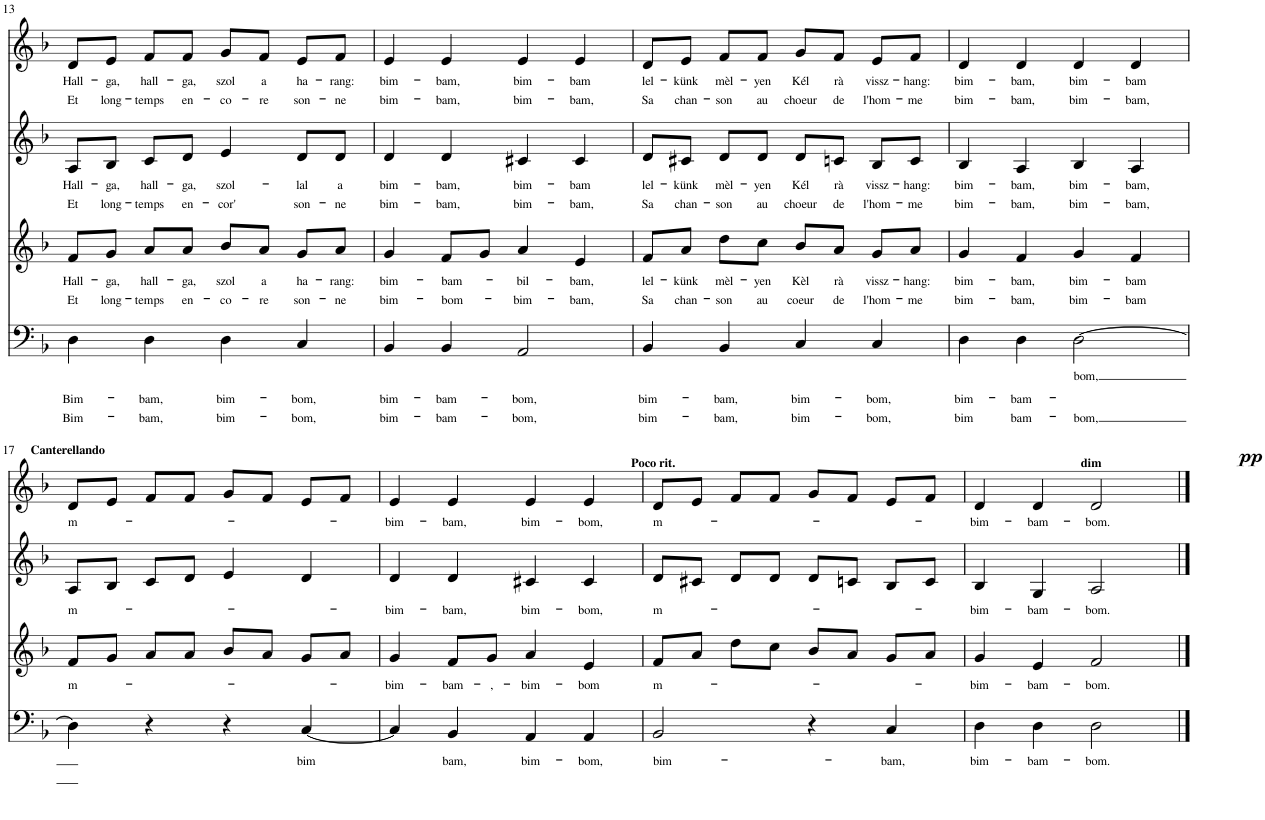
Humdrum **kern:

**kern	**text	**text	**kern	**text	**text	**kern	**text	**text	**kern	**text	**text	**dynam
*part4	*part4	*part4	*part3	*part3	*part3	*part2	*part2	*part2	*part1	*part1	*part1	*part1
*staff4	*staff4	*staff4	*staff3	*staff3	*staff3	*staff2	*staff2	*staff2	*staff1	*staff1	*staff1	*staff1
*I"Part 4	*	*	*I"Part 3	*	*	*I"Part 2	*	*	*I"Part 1	*	*	*
!!LO:PB:g=z
*clefF4	*	*	*clefG2	*	*	*clefG2	*	*	*clefG2	*	*	*
*k[b-]	*	*	*k[b-]	*	*	*k[b-]	*	*	*k[b-]	*	*	*
*M4/4	*	*	*M4/4	*	*	*M4/4	*	*	*M4/4	*	*	*
*met(c)	*	*	*met(c)	*	*	*met(c)	*	*	*met(c)	*	*	*
=13	=13	=13	=13	=13	=13	=13	=13	=13	=13	=13	=13	=13
!	!LO:LY:b	!LO:LY:b	!	!LO:LY:b	!LO:LY:b	!	!LO:LY:b	!LO:LY:b	!	!LO:LY:b	!LO:LY:b	!
4D\	Bim-	Bim-	8f/L	Hall-	Et	8A/L	Hall-	Et	8d/L	Hall-	Et	.
!	!	!	!	!LO:LY:b	!LO:LY:b	!	!LO:LY:b	!LO:LY:b	!	!LO:LY:b	!LO:LY:b	!
.	.	.	8g/J	-ga,	long-	8B-/J	-ga,	long-	8e/J	-ga,	long-	.
!	!LO:LY:b	!LO:LY:b	!	!LO:LY:b	!LO:LY:b	!	!LO:LY:b	!LO:LY:b	!	!LO:LY:b	!LO:LY:b	!
4D\	-bam,	-bam,	8a/L	hall-	-temps	8c/L	hall-	-temps	8f/L	hall-	-temps	.
!	!	!	!	!LO:LY:b	!LO:LY:b	!	!LO:LY:b	!LO:LY:b	!	!LO:LY:b	!LO:LY:b	!
.	.	.	8a/J	-ga,	en-	8d/J	-ga,	en-	8f/J	-ga,	en-	.
!	!LO:LY:b	!LO:LY:b	!	!LO:LY:b	!LO:LY:b	!	!LO:LY:b	!LO:LY:b	!	!LO:LY:b	!LO:LY:b	!
4D\	bim-	bim-	8b-/L	szol	-co-	4e/	szol-	-cor'	8g/L	szol	-co-	.
!	!	!	!	!LO:LY:b	!LO:LY:b	!	!	!	!	!LO:LY:b	!LO:LY:b	!
.	.	.	8a/J	a	-re	.	.	.	8f/J	a	-re	.
!	!LO:LY:b	!LO:LY:b	!	!LO:LY:b	!LO:LY:b	!	!LO:LY:b	!LO:LY:b	!	!LO:LY:b	!LO:LY:b	!
4C/	-bom,	-bom,	8g/L	ha-	son-	8d/L	-lal	son-	8e/L	ha-	son-	.
!	!	!	!	!LO:LY:b	!LO:LY:b	!	!LO:LY:b	!LO:LY:b	!	!LO:LY:b	!LO:LY:b	!
.	.	.	8a/J	-rang:	-ne	8d/J	a	-ne	8f/J	-rang:	-ne	.
=14	=14	=14	=14	=14	=14	=14	=14	=14	=14	=14	=14	=14
!	!LO:LY:b	!LO:LY:b	!	!LO:LY:b	!LO:LY:b	!	!LO:LY:b	!LO:LY:b	!	!LO:LY:b	!LO:LY:b	!
4BB-/	bim-	bim-	4g/	bim-	bim-	4d/	bim-	bim-	4e/	bim-	bim-	.
!	!LO:LY:b	!LO:LY:b	!	!LO:LY:b	!LO:LY:b	!	!LO:LY:b	!LO:LY:b	!	!LO:LY:b	!LO:LY:b	!
4BB-/	-bam-	-bam-	8f/L	-bam-	-bom-	4d/	-bam,	-bam,	4e/	-bam,	-bam,	.
.	.	.	8g/J	.	.	.	.	.	.	.	.	.
!	!LO:LY:b	!LO:LY:b	!	!LO:LY:b	!LO:LY:b	!	!LO:LY:b	!LO:LY:b	!	!LO:LY:b	!LO:LY:b	!
2AA/	-bom,	-bom,	4a/	-bil-	bim-	4c#X/	bim-	bim-	4e/	bim-	bim-	.
!	!	!	!	!LO:LY:b	!LO:LY:b	!	!LO:LY:b	!LO:LY:b	!	!LO:LY:b	!LO:LY:b	!
.	.	.	4e/	-bam,	-bam,	4c#/	-bam	-bam,	4e/	-bam	-bam,	.
=15	=15	=15	=15	=15	=15	=15	=15	=15	=15	=15	=15	=15
!	!LO:LY:b	!LO:LY:b	!	!LO:LY:b	!LO:LY:b	!	!LO:LY:b	!LO:LY:b	!	!LO:LY:b	!LO:LY:b	!
4BB-/	bim-	bim-	8f/L	lel-	Sa	8d/L	lel-	Sa	8d/L	lel-	Sa	.
!	!	!	!	!LO:LY:b	!LO:LY:b	!	!LO:LY:b	!LO:LY:b	!	!LO:LY:b	!LO:LY:b	!
.	.	.	8a/J	-künk	chan-	8c#X/J	-künk	chan-	8e/J	-künk	chan-	.
!	!LO:LY:b	!LO:LY:b	!	!LO:LY:b	!LO:LY:b	!	!LO:LY:b	!LO:LY:b	!	!LO:LY:b	!LO:LY:b	!
4BB-/	-bam,	-bam,	8dd\L	mèl-	-son	8d/L	mèl-	-son	8f/L	mèl-	-son	.
!	!	!	!	!LO:LY:b	!LO:LY:b	!	!LO:LY:b	!LO:LY:b	!	!LO:LY:b	!LO:LY:b	!
.	.	.	8cc\J	-yen	au	8d/J	-yen	au	8f/J	-yen	au	.
!	!LO:LY:b	!LO:LY:b	!	!LO:LY:b	!LO:LY:b	!	!LO:LY:b	!LO:LY:b	!	!LO:LY:b	!LO:LY:b	!
4C/	bim-	bim-	8b-/L	Kèl	coeur	8d/L	Kél	choeur	8g/L	Kél	choeur	.
!	!	!	!	!LO:LY:b	!LO:LY:b	!	!LO:LY:b	!LO:LY:b	!	!LO:LY:b	!LO:LY:b	!
.	.	.	8a/J	rà	de	8cn/J	rà	de	8f/J	rà	de	.
!	!LO:LY:b	!LO:LY:b	!	!LO:LY:b	!LO:LY:b	!	!LO:LY:b	!LO:LY:b	!	!LO:LY:b	!LO:LY:b	!
4C/	-bom,	-bom,	8g/L	vissz-	l'hom-	8B-/L	vissz-	l'hom-	8e/L	vissz-	l'hom-	.
!	!	!	!	!LO:LY:b	!LO:LY:b	!	!LO:LY:b	!LO:LY:b	!	!LO:LY:b	!LO:LY:b	!
.	.	.	8a/J	-hang:	-me	8c/J	-hang:	-me	8f/J	-hang:	-me	.
=16	=16	=16	=16	=16	=16	=16	=16	=16	=16	=16	=16	=16
!	!LO:LY:b	!LO:LY:b	!	!LO:LY:b	!LO:LY:b	!	!LO:LY:b	!LO:LY:b	!	!LO:LY:b	!LO:LY:b	!
4D\	bim-	bim	4g/	bim-	bim-	4B-/	bim-	bim-	4d/	bim-	bim-	.
!	!LO:LY:b	!LO:LY:b	!	!LO:LY:b	!LO:LY:b	!	!LO:LY:b	!LO:LY:b	!	!LO:LY:b	!LO:LY:b	!
4D\	-bam-	bam-	4f/	-bam,	-bam,	4A/	-bam,	-bam,	4d/	-bam,	-bam,	.
!	!LO:LY:b	!LO:LY:b	!	!LO:LY:b	!LO:LY:b	!	!LO:LY:b	!LO:LY:b	!	!LO:LY:b	!LO:LY:b	!
[2D\	-bom,	-bom,	4g/	bim-	bim-	4B-/	bim-	bim-	4d/	bim-	bim-	.
!	!	!	!	!LO:LY:b	!LO:LY:b	!	!LO:LY:b	!LO:LY:b	!	!LO:LY:b	!LO:LY:b	!
.	.	.	4f/	-bam	-bam	4A/	-bam,	-bam,	4d/	-bam	-bam,	.
!!LO:LB:g=z
=17	=17	=17	=17	=17	=17	=17	=17	=17	=17	=17	=17	=17
!	!	!	!	!	!	!	!	!	!LO:TX:a:B:t=Canterellando	!	!	!
!	!	!	!	!LO:LY:b	!	!	!LO:LY:b	!	!	!LO:LY:b	!	!
4D\]	.	.	8f/L	m-	.	8A/L	m-	.	8d/L	m-	.	.
.	.	.	8g/J	.	.	8B-/J	.	.	8e/J	.	.	.
4r	.	.	8a/L	.	.	8c/L	.	.	8f/L	.	.	.
.	.	.	8a/J	.	.	8d/J	.	.	8f/J	.	.	.
4r	.	.	8b-/L	.	.	4e/	.	.	8g/L	.	.	.
.	.	.	8a/J	.	.	.	.	.	8f/J	.	.	.
!	!LO:LY:b	!	!	!	!	!	!	!	!	!	!	!
[4C/	bim	.	8g/L	.	.	4d/	.	.	8e/L	.	.	.
.	.	.	8a/J	.	.	.	.	.	8f/J	.	.	.
=18	=18	=18	=18	=18	=18	=18	=18	=18	=18	=18	=18	=18
!	!	!	!	!LO:LY:b	!	!	!LO:LY:b	!	!	!LO:LY:b	!	!
4C/]	.	.	4g/	-bim-	.	4d/	-bim-	.	4e/	-bim-	.	.
!	!LO:LY:b	!	!	!LO:LY:b	!	!	!LO:LY:b	!	!	!LO:LY:b	!	!
4BB-/	-bam,	.	8f/L	-bam-	.	4d/	-bam,	.	4e/	-bam,	.	.
!	!	!	!	!LO:LY:b	!	!	!	!	!	!	!	!
.	.	.	8g/J	-,-	.	.	.	.	.	.	.	.
!	!LO:LY:b	!	!	!LO:LY:b	!	!	!LO:LY:b	!	!	!LO:LY:b	!	!
4AA/	bim-	.	4a/	-bim-	.	4c#X/	bim-	.	4e/	bim-	.	.
!	!LO:LY:b	!	!	!LO:LY:b	!	!	!LO:LY:b	!	!	!LO:LY:b	!	!
4AA/	-bom,	.	4e/	-bom	.	4c#/	-bom,	.	4e/	-bom,	.	.
=19	=19	=19	=19	=19	=19	=19	=19	=19	=19	=19	=19	=19
!	!	!	!	!	!	!	!	!	!LO:TX:a:B:t=Poco rit.	!	!	!
!	!LO:LY:b	!	!	!LO:LY:b	!	!	!LO:LY:b	!	!	!LO:LY:b	!	!
2BB-/	bim-	.	8f/L	m-	.	8d/L	m-	.	8d/L	m-	.	.
.	.	.	8a/J	.	.	8c#X/J	.	.	8e/J	.	.	.
.	.	.	8dd\L	.	.	8d/L	.	.	8f/L	.	.	.
.	.	.	8cc\J	.	.	8d/J	.	.	8f/J	.	.	.
4r	.	.	8b-/L	.	.	8d/L	.	.	8g/L	.	.	.
.	.	.	8a/J	.	.	8cn/J	.	.	8f/J	.	.	.
!	!LO:LY:b	!	!	!	!	!	!	!	!	!	!	!
4C/	-bam,	.	8g/L	.	.	8B-/L	.	.	8e/L	.	.	.
.	.	.	8a/J	.	.	8c/J	.	.	8f/J	.	.	.
=20	=20	=20	=20	=20	=20	=20	=20	=20	=20	=20	=20	=20
!	!LO:LY:b	!	!	!LO:LY:b	!	!	!LO:LY:b	!	!	!LO:LY:b	!	!
4D\	bim-	.	4g/	-bim-	.	4B-/	-bim-	.	4d/	-bim-	.	.
!	!LO:LY:b	!	!	!LO:LY:b	!	!	!LO:LY:b	!	!	!LO:LY:b	!	!
4D\	-bam-	.	4e/	-bam-	.	4G/	-bam-	.	4d/	-bam-	.	.
!	!	!	!	!	!	!	!	!	!LO:TX:a:B:t=dim	!	!	!
!	!LO:LY:b	!	!	!LO:LY:b	!	!	!LO:LY:b	!	!	!LO:LY:b	!	!LO:DY:b
2D\	-bom.	.	2f/	-bom.	.	2A/	-bom.	.	2d/	-bom.	.	pp
==	==	==	==	==	==	==	==	==	==	==	==	==
*-	*-	*-	*-	*-	*-	*-	*-	*-	*-	*-	*-	*-
